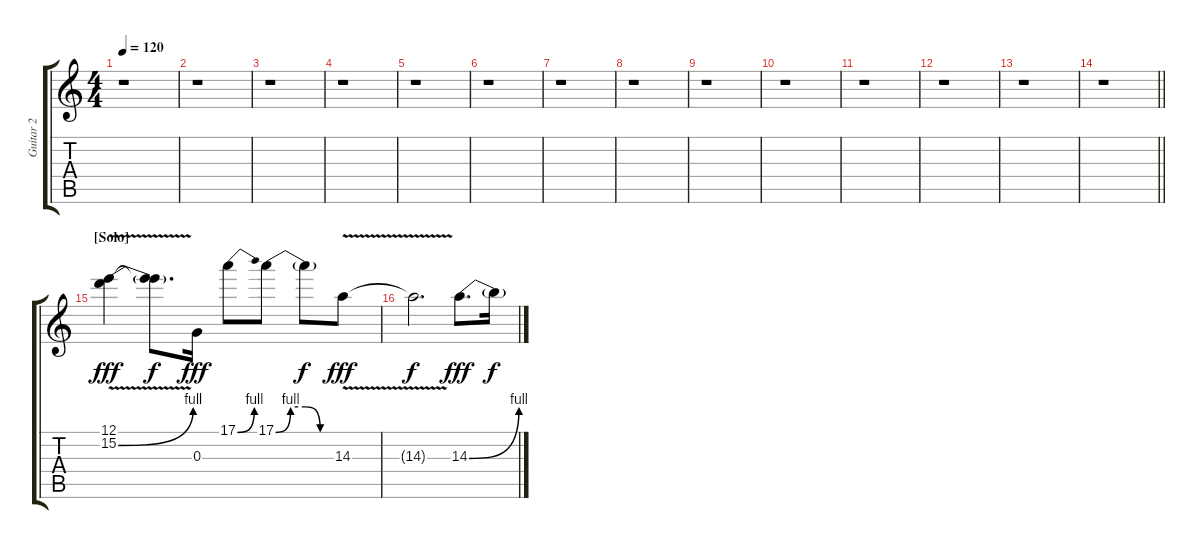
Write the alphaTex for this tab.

\track ("Guitar 2" "Guitar 2") {instrument distortionguitar}
\staff {score tabs}
\tuning (E4 B3 G3 D3 A2 E2) {hide}
\ts (4 4)
\tempo 120
\clef g2
\ks c
r.1{dy fff} |
r.1 |
r.1 |
r.1 |
r.1 |
r.1 |
r.1 |
r.1 |
r.1 |
r.1 |
r.1 |
r.1 |
r.1 |
\barLineRight lightlight
r.1 |
\section ("" "[Solo]")
(12.1{v} 15.2{be (bend 0 0 60 4) v}).4 (12.1{t} 15.2{t}).8{d dy f} 0.3.16{dy fff} 17.1{be (bend 0 0 60 4)}.8 17.1{be (custom 0 0 15 4 30 4 45 0 60 0)}.8 17.1{t}.8{dy f} 14.3{v}.8{dy fff} |
14.3{t}.2{d dy f} 14.3{be (bend 0 0 60 4)}.8{d dy fff} 14.3{t}.16{dy f}
